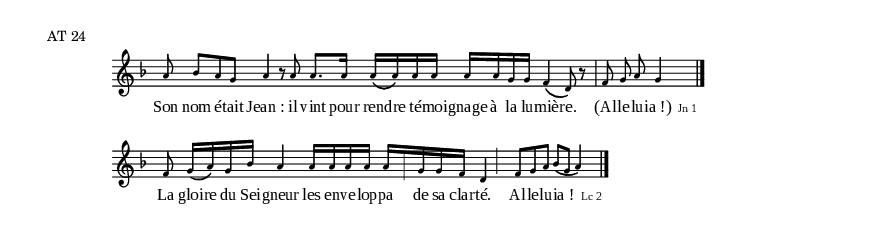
\version "2.12.0"
 \include "definitions.ly"
\markup {AT 24 }

\relative a' { 
	\new Staff {
		\cadenzaOn
		\key f \major
		\set Staff.instrumentName = \markup{ \center-column { } }
		a8 
		\times 2/3 { bes[ a g] }
		a4 \pespace r8 a a8.[ a16] a[\( a\) a a] a16[ a g g] f4\( d8\) r
		\barre 
		\times 2/3 { f g a }
		g4
		\endBar
	}

	\addlyrics {
		Son nom é -- tait "Jean :" il vint pour ren -- dre té -- moi -- gnage à  la lu -- miè -- re. "(Al" -- le -- lu -- "ia !)"
 		\markup { \citation #"Jn 1" } }
	
	
}


\relative a' { 
	\new Staff {
		\cadenzaOn
		\key f \major
		\set Staff.instrumentName = \markup{ \center-column { } }
		f8
		g16[\( a\) g bes] a4
		a16[ a a a]
		a16[\cesurebasse \pespace  g g f] d4 \cesure\pespace 
		\times 2/3 {f8[ g a]} bes[\( g] a4\) 
		\endBar
	}

	\addlyrics {
		La gloi -- re du Sei -- gneur les en -- ve -- lop -- pa de sa clar -- té. "Al" -- le -- lu -- "ia !" _ _
 		\markup { \citation #"Lc 2" } }
	
	
}
